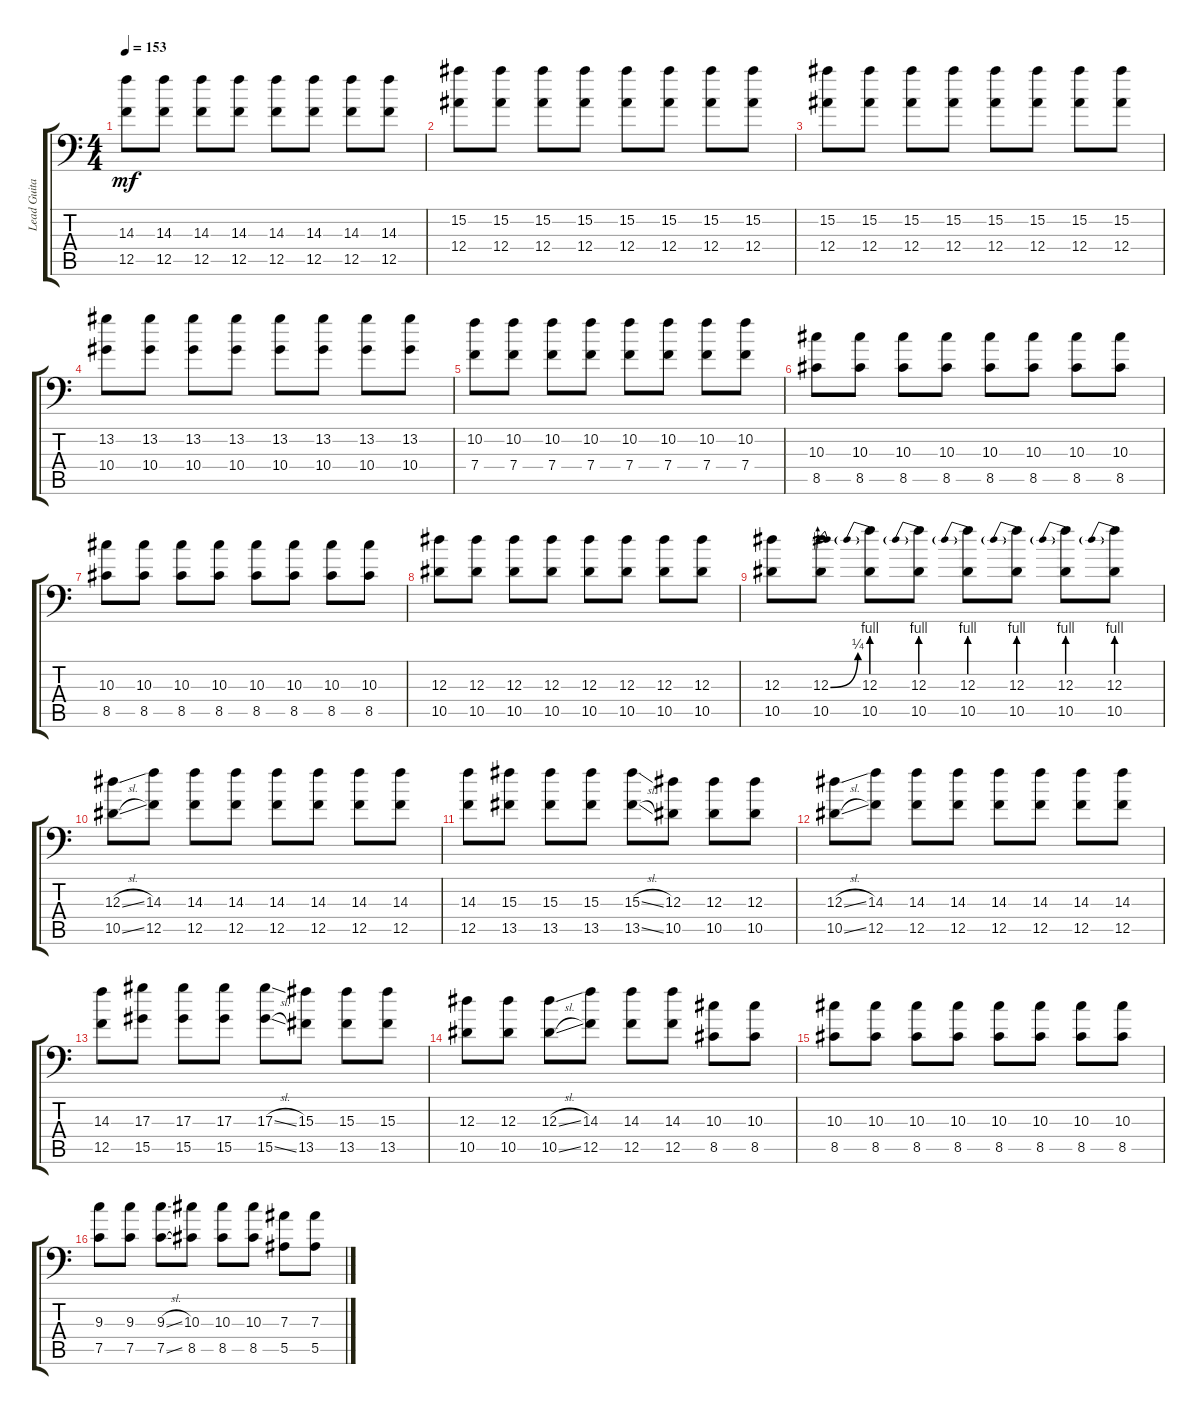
\track ("Lead Guitar" "Lead Guita") {instrument overdrivenguitar}
\staff {score tabs}
\tuning (C4 G3 Eb3 Bb2 F2 Bb1) {hide}
\ts (4 4)
\tempo 153
\clef f4
\ks c
(14.3 12.5).8{dy mf} (14.3 12.5).8 (14.3 12.5).8 (14.3 12.5).8 (14.3 12.5).8 (14.3 12.5).8 (14.3 12.5).8 (14.3 12.5).8 |
(15.2 12.4).8 (15.2 12.4).8 (15.2 12.4).8 (15.2 12.4).8 (15.2 12.4).8 (15.2 12.4).8 (15.2 12.4).8 (15.2 12.4).8 |
(15.2 12.4).8 (15.2 12.4).8 (15.2 12.4).8 (15.2 12.4).8 (15.2 12.4).8 (15.2 12.4).8 (15.2 12.4).8 (15.2 12.4).8 |
(13.2 10.4).8 (13.2 10.4).8 (13.2 10.4).8 (13.2 10.4).8 (13.2 10.4).8 (13.2 10.4).8 (13.2 10.4).8 (13.2 10.4).8 |
(10.2 7.4).8 (10.2 7.4).8 (10.2 7.4).8 (10.2 7.4).8 (10.2 7.4).8 (10.2 7.4).8 (10.2 7.4).8 (10.2 7.4).8 |
(10.3 8.5).8 (10.3 8.5).8 (10.3 8.5).8 (10.3 8.5).8 (10.3 8.5).8 (10.3 8.5).8 (10.3 8.5).8 (10.3 8.5).8 |
(10.3 8.5).8 (10.3 8.5).8 (10.3 8.5).8 (10.3 8.5).8 (10.3 8.5).8 (10.3 8.5).8 (10.3 8.5).8 (10.3 8.5).8 |
(12.3 10.5).8 (12.3 10.5).8 (12.3 10.5).8 (12.3 10.5).8 (12.3 10.5).8 (12.3 10.5).8 (12.3 10.5).8 (12.3 10.5).8 |
(12.3 10.5).8 (12.3{be (bend 0 0 60 1)} 10.5).8 (12.3{be (prebend 0 4 60 4)} 10.5).8 (12.3{be (prebend 0 4 60 4)} 10.5).8 (12.3{be (prebend 0 4 60 4)} 10.5).8 (12.3{be (prebend 0 4 60 4)} 10.5).8 (12.3{be (prebend 0 4 60 4)} 10.5).8 (12.3{be (prebend 0 4 60 4)} 10.5).8 |
\section ("" "")
(12.3{sl} 10.5{sl}).8{txt ""} (14.3 12.5).8 (14.3 12.5).8 (14.3 12.5).8 (14.3 12.5).8 (14.3 12.5).8 (14.3 12.5).8 (14.3 12.5).8 |
(14.3 12.5).8 (15.3 13.5).8 (15.3 13.5).8 (15.3 13.5).8 (15.3{sl} 13.5{sl}).8 (12.3 10.5).8 (12.3 10.5).8 (12.3 10.5).8 |
(12.3{sl} 10.5{sl}).8 (14.3 12.5).8 (14.3 12.5).8 (14.3 12.5).8 (14.3 12.5).8 (14.3 12.5).8 (14.3 12.5).8 (14.3 12.5).8 |
(14.3 12.5).8 (17.3 15.5).8 (17.3 15.5).8 (17.3 15.5).8 (17.3{sl} 15.5{sl}).8 (15.3 13.5).8 (15.3 13.5).8 (15.3 13.5).8 |
(12.3 10.5).8 (12.3 10.5).8 (12.3{sl} 10.5{sl}).8 (14.3 12.5).8 (14.3 12.5).8 (14.3 12.5).8 (10.3 8.5).8 (10.3 8.5).8 |
(10.3 8.5).8 (10.3 8.5).8 (10.3 8.5).8 (10.3 8.5).8 (10.3 8.5).8 (10.3 8.5).8 (10.3 8.5).8 (10.3 8.5).8 |
(9.3 7.5).8 (9.3 7.5).8 (9.3{sl} 7.5{sl}).8 (10.3 8.5).8 (10.3 8.5).8 (10.3 8.5).8 (7.3 5.5).8 (7.3 5.5).8
